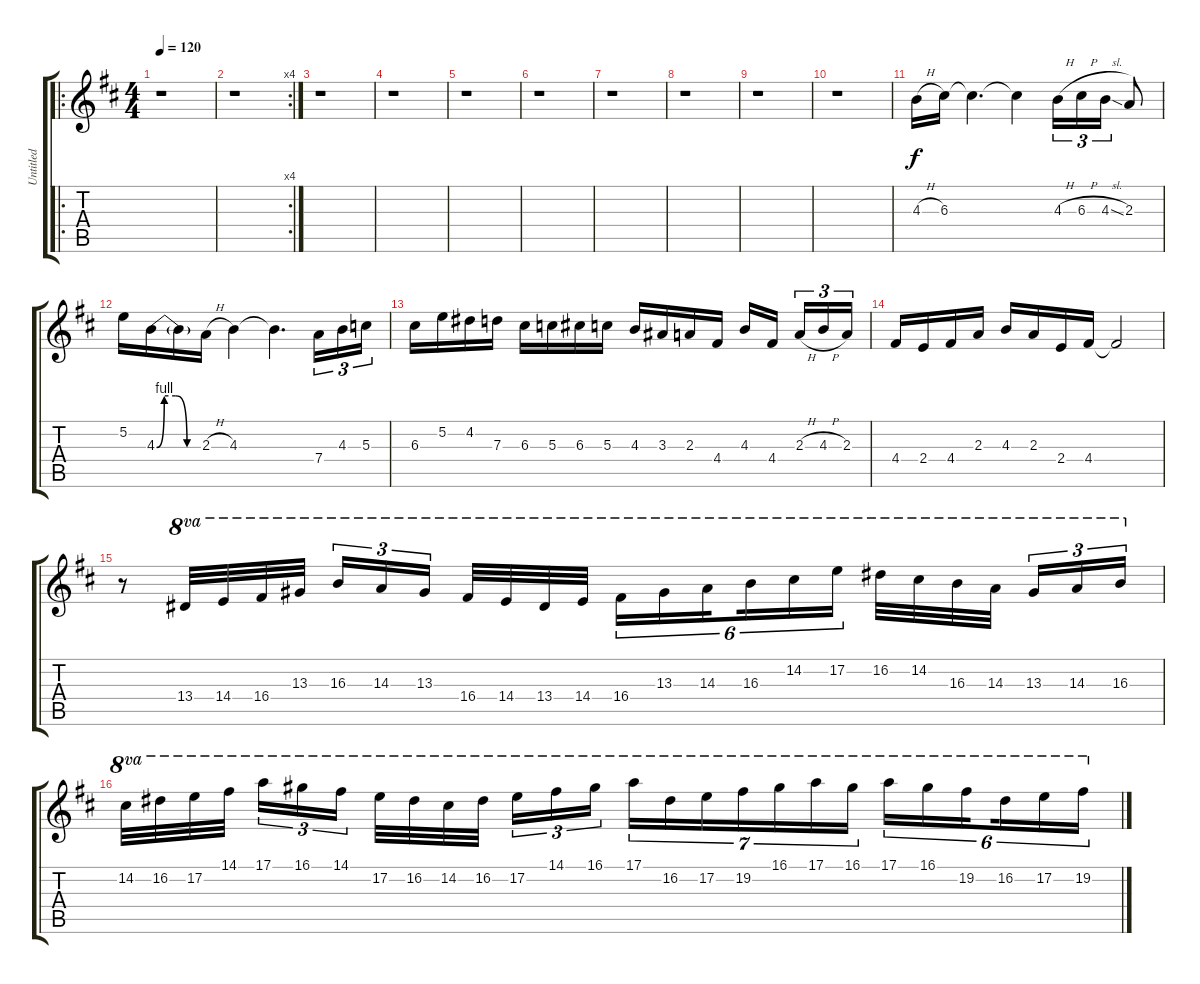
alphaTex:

\track ("Untitled" "Untitled") {instrument distortionguitar}
\staff {score tabs}
\tuning (E4 B3 G3 D3 A2 E2) {hide}
\ro
\ts (4 4)
\tempo 120
\clef g2
\ks d
r.1{dy f instrument distortionguitar} |
\rc 4
r.1 |
r.1 |
r.1 |
r.1 |
r.1 |
r.1 |
r.1 |
r.1 |
r.1 |
4.3{h}.16 6.3.16 6.3{t}.4{d} 6.3{t}.4 4.3{h}.16{tu (3 2)} 6.3{h}.16{tu (3 2)} 4.3{sl}.16{tu (3 2)} 2.3.8 |
5.2.16 4.3{be (custom 0 0 10 4 25 4 40 0 60 0)}.16 4.3{t}.16 2.3{h}.16 4.3.4 4.3{t}.4{d} 7.4.16{tu (3 2)} 4.3.16{tu (3 2)} 5.3.16{tu (3 2)} |
6.3.16 5.2.16 4.2.16 7.3.16 6.3.16 5.3.16 6.3.16 5.3.16 4.3.16 3.3.16 2.3.16 4.4.16 4.3.16 4.4.16{beam splitsecondary} 2.3{h}.16{tu (3 2)} 4.3{h}.16{tu (3 2)} 2.3.16{tu (3 2)} |
4.4.16 2.4.16 4.4.16 2.3.16 4.3.16 2.3.16 2.4.16 4.4.16 4.4{t}.2 |
r.8 13.4.32{ot 8va} 14.4.32{ot 8va} 16.4.32{ot 8va} 13.3.32{ot 8va} 16.3.16{tu (3 2) ot 8va} 14.3.16{tu (3 2) ot 8va} 13.3.16{tu (3 2) ot 8va beam splitsecondary} 16.4.32{ot 8va} 14.4.32{ot 8va} 13.4.32{ot 8va} 14.4.32{ot 8va} 16.4.16{tu (6 4) ot 8va} 13.3.16{tu (6 4) ot 8va} 14.3.16{tu (6 4) ot 8va beam splitsecondary} 16.3.16{tu (6 4) ot 8va} 14.2.16{tu (6 4) ot 8va} 17.2.16{tu (6 4) ot 8va} 16.2.32{ot 8va} 14.2.32{ot 8va} 16.3.32{ot 8va} 14.3.32{ot 8va beam splitsecondary} 13.3.16{tu (3 2) ot 8va} 14.3.16{tu (3 2) ot 8va} 16.3.16{tu (3 2) ot 8va} |
14.2.32{ot 8va} 16.2.32{ot 8va} 17.2.32{ot 8va} 14.1.32{ot 8va beam splitsecondary} 17.1.16{tu (3 2) ot 8va} 16.1.16{tu (3 2) ot 8va} 14.1.16{tu (3 2) ot 8va} 17.2.32{ot 8va} 16.2.32{ot 8va} 14.2.32{ot 8va} 16.2.32{ot 8va beam splitsecondary} 17.2.16{tu (3 2) ot 8va} 14.1.16{tu (3 2) ot 8va} 16.1.16{tu (3 2) ot 8va} 17.1.16{tu (7 4) ot 8va} 16.2.16{tu (7 4) ot 8va} 17.2.16{tu (7 4) ot 8va} 19.2.16{tu (7 4) ot 8va} 16.1.16{tu (7 4) ot 8va} 17.1.16{tu (7 4) ot 8va} 16.1.16{tu (7 4) ot 8va} 17.1.16{tu (6 4) ot 8va} 16.1.16{tu (6 4) ot 8va} 19.2.16{tu (6 4) ot 8va beam splitsecondary} 16.2.16{tu (6 4) ot 8va} 17.2.16{tu (6 4) ot 8va} 19.2.16{tu (6 4) ot 8va}
